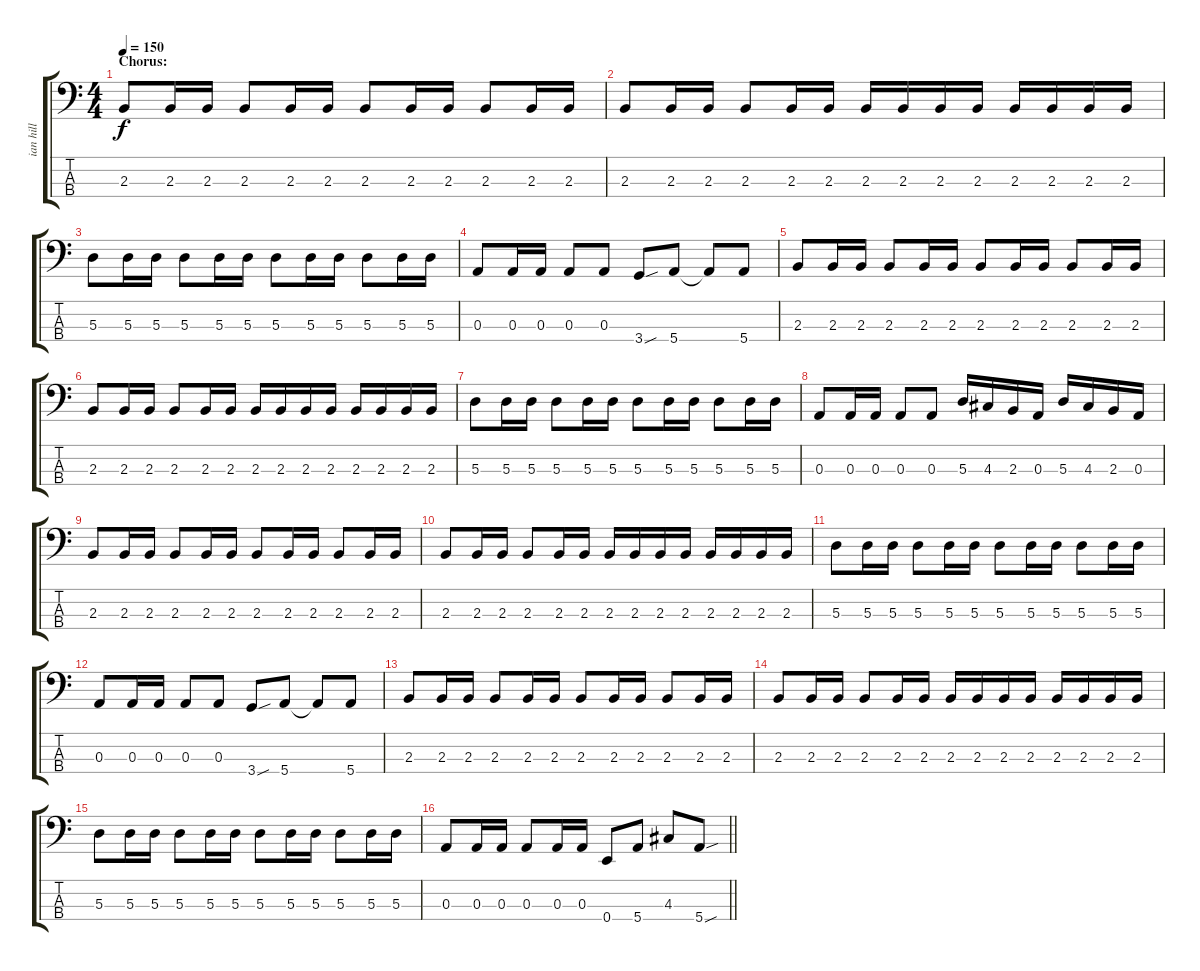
\track ("ian hill" "ian hill") {instrument electricbasspick}
\staff {score tabs}
\tuning (G2 D2 A1 E1) {hide}
\ts (4 4)
\section ("" "Chorus:")
\tempo 150
\clef f4
\ks c
2.3.8{dy f} 2.3.16 2.3.16 2.3.8 2.3.16 2.3.16 2.3.8 2.3.16 2.3.16 2.3.8 2.3.16 2.3.16 |
2.3.8 2.3.16 2.3.16 2.3.8 2.3.16 2.3.16 2.3.16 2.3.16 2.3.16 2.3.16 2.3.16 2.3.16 2.3.16 2.3.16 |
5.3.8 5.3.16 5.3.16 5.3.8 5.3.16 5.3.16 5.3.8 5.3.16 5.3.16 5.3.8 5.3.16 5.3.16 |
0.3.8 0.3.16 0.3.16 0.3.8 0.3.8 3.4{sou}.8 5.4.8 5.4{t}.8 5.4.8 |
2.3.8 2.3.16 2.3.16 2.3.8 2.3.16 2.3.16 2.3.8 2.3.16 2.3.16 2.3.8 2.3.16 2.3.16 |
2.3.8 2.3.16 2.3.16 2.3.8 2.3.16 2.3.16 2.3.16 2.3.16 2.3.16 2.3.16 2.3.16 2.3.16 2.3.16 2.3.16 |
5.3.8 5.3.16 5.3.16 5.3.8 5.3.16 5.3.16 5.3.8 5.3.16 5.3.16 5.3.8 5.3.16 5.3.16 |
0.3.8 0.3.16 0.3.16 0.3.8 0.3.8 5.3.16 4.3.16 2.3.16 0.3.16 5.3.16 4.3.16 2.3.16 0.3.16 |
2.3.8 2.3.16 2.3.16 2.3.8 2.3.16 2.3.16 2.3.8 2.3.16 2.3.16 2.3.8 2.3.16 2.3.16 |
2.3.8 2.3.16 2.3.16 2.3.8 2.3.16 2.3.16 2.3.16 2.3.16 2.3.16 2.3.16 2.3.16 2.3.16 2.3.16 2.3.16 |
5.3.8 5.3.16 5.3.16 5.3.8 5.3.16 5.3.16 5.3.8 5.3.16 5.3.16 5.3.8 5.3.16 5.3.16 |
0.3.8 0.3.16 0.3.16 0.3.8 0.3.8 3.4{sou}.8 5.4.8 5.4{t}.8 5.4.8 |
2.3.8 2.3.16 2.3.16 2.3.8 2.3.16 2.3.16 2.3.8 2.3.16 2.3.16 2.3.8 2.3.16 2.3.16 |
2.3.8 2.3.16 2.3.16 2.3.8 2.3.16 2.3.16 2.3.16 2.3.16 2.3.16 2.3.16 2.3.16 2.3.16 2.3.16 2.3.16 |
5.3.8 5.3.16 5.3.16 5.3.8 5.3.16 5.3.16 5.3.8 5.3.16 5.3.16 5.3.8 5.3.16 5.3.16 |
\barLineRight lightlight
0.3.8 0.3.16 0.3.16 0.3.8 0.3.16 0.3.16 0.4.8 5.4.8 4.3.8 5.4{sou}.8
